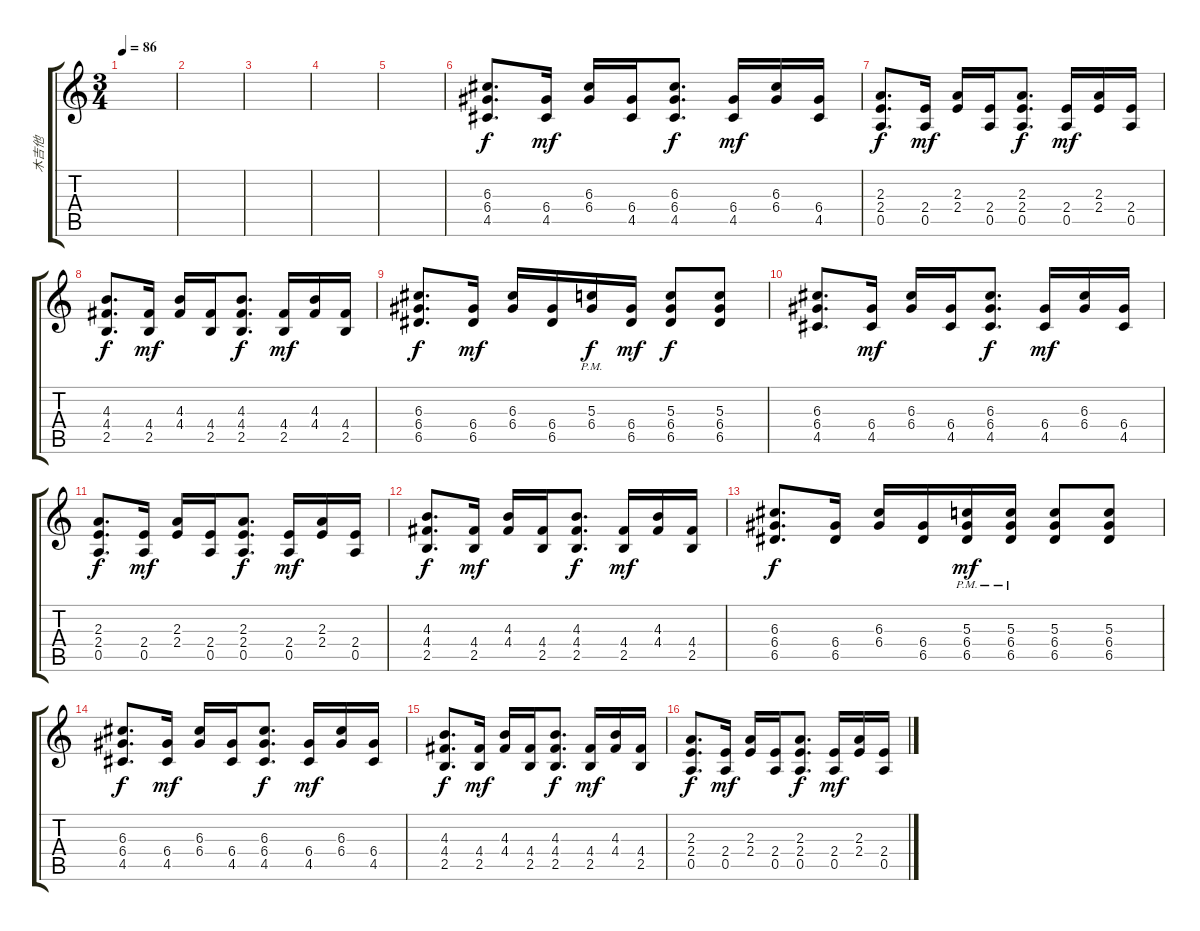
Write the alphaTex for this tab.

\track ("木吉他" "木吉他") {instrument acousticguitarsteel}
\staff {score tabs}
\tuning (E4 B3 G3 D3 A2 E2) {hide}
\ts (3 4)
\tempo 86
\clef g2
\ks c
|
|
|
|
|
(6.3 6.4 4.5).8{d} (6.4 4.5).16{dy mf} (6.3 6.4).16 (6.4 4.5).16 (6.3 6.4 4.5).8{d dy f} (6.4 4.5).16{dy mf} (6.3 6.4).16 (6.4 4.5).16 |
(2.3 2.4 0.5).8{d dy f} (2.4 0.5).16{dy mf} (2.3 2.4).16 (2.4 0.5).16 (2.3 2.4 0.5).8{d dy f} (2.4 0.5).16{dy mf} (2.3 2.4).16 (2.4 0.5).16 |
(4.3 4.4 2.5).8{d dy f} (4.4 2.5).16{dy mf} (4.3 4.4).16 (4.4 2.5).16 (4.3 4.4 2.5).8{d dy f} (4.4 2.5).16{dy mf} (4.3 4.4).16 (4.4 2.5).16 |
(6.3 6.4 6.5).8{d dy f} (6.4 6.5).16{dy mf} (6.3 6.4).16 (6.4 6.5).16 (5.3{pm} 6.4{pm}).16{dy f} (6.4 6.5).16{dy mf} (5.3 6.4 6.5).8{dy f} (5.3 6.4 6.5).8 |
(6.3 6.4 4.5).8{d} (6.4 4.5).16{dy mf} (6.3 6.4).16 (6.4 4.5).16 (6.3 6.4 4.5).8{d dy f} (6.4 4.5).16{dy mf} (6.3 6.4).16 (6.4 4.5).16 |
(2.3 2.4 0.5).8{d dy f} (2.4 0.5).16{dy mf} (2.3 2.4).16 (2.4 0.5).16 (2.3 2.4 0.5).8{d dy f} (2.4 0.5).16{dy mf} (2.3 2.4).16 (2.4 0.5).16 |
(4.3 4.4 2.5).8{d dy f} (4.4 2.5).16{dy mf} (4.3 4.4).16 (4.4 2.5).16 (4.3 4.4 2.5).8{d dy f} (4.4 2.5).16{dy mf} (4.3 4.4).16 (4.4 2.5).16 |
(6.3 6.4 6.5).8{d dy f} (6.4 6.5).16 (6.3 6.4).16 (6.4 6.5).16 (5.3 6.4{pm} 6.5{pm}).16{dy mf} (5.3 6.4{pm} 6.5{pm}).16 (5.3 6.4 6.5).8 (5.3 6.4 6.5).8 |
(6.3 6.4 4.5).8{d dy f} (6.4 4.5).16{dy mf} (6.3 6.4).16 (6.4 4.5).16 (6.3 6.4 4.5).8{d dy f} (6.4 4.5).16{dy mf} (6.3 6.4).16 (6.4 4.5).16 |
(4.3 4.4 2.5).8{d dy f} (4.4 2.5).16{dy mf} (4.3 4.4).16 (4.4 2.5).16 (4.3 4.4 2.5).8{d dy f} (4.4 2.5).16{dy mf} (4.3 4.4).16 (4.4 2.5).16 |
(2.3 2.4 0.5).8{d dy f} (2.4 0.5).16{dy mf} (2.3 2.4).16 (2.4 0.5).16 (2.3 2.4 0.5).8{d dy f} (2.4 0.5).16{dy mf} (2.3 2.4).16 (2.4 0.5).16
